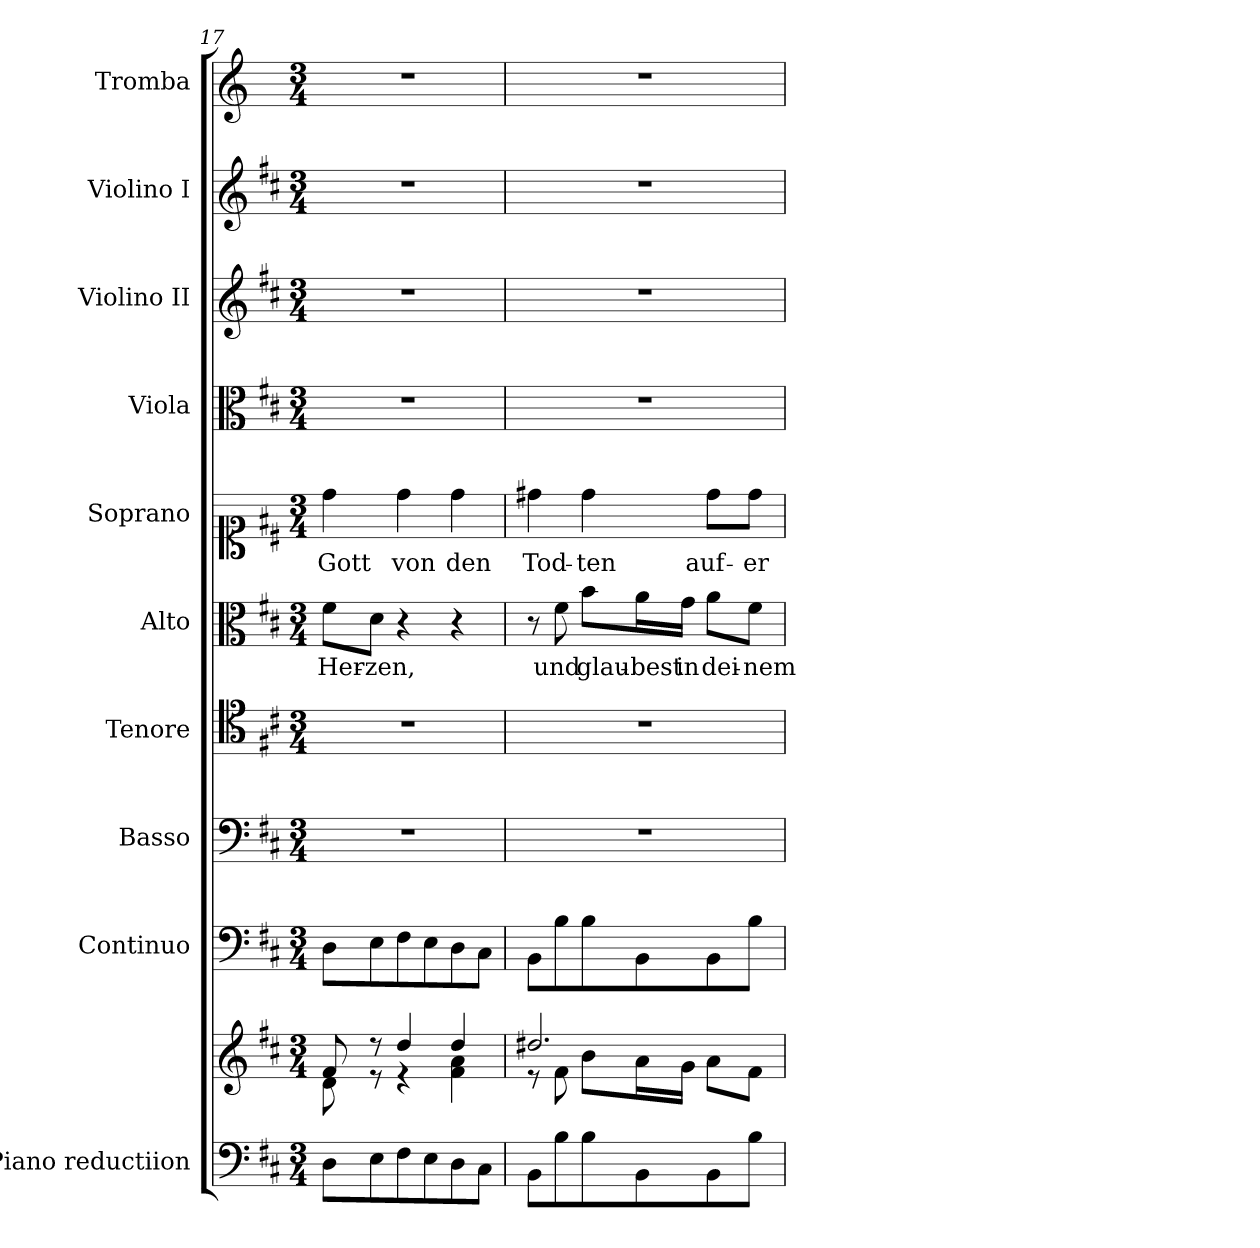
**kern	**kern	**kern	**kern	**kern	**kern	**text	**kern	**text	**kern	**kern	**kern	**kern
*part10	*part10	*part9	*part8	*part7	*part6	*part6	*part5	*part5	*part4	*part3	*part2	*part1
*staff11	*staff10	*staff9	*staff8	*staff7	*staff6	*staff6	*staff5	*staff5	*staff4	*staff3	*staff2	*staff1
*I"Piano reductiion	*	*I"Continuo	*I"Basso	*I"Tenore	*I"Alto	*	*I"Soprano	*	*I"Viola	*I"Violino II	*I"Violino I	*I"Tromba
*I'Pno	*	*	*	*	*	*	*	*	*I'Vla	*I'Vln	*I'Vln	*
*clefF4	*clefG2	*clefF4	*clefF4	*clefC4	*clefC3	*	*clefC1	*	*clefC3	*clefG2	*clefG2	*clefG2
*	*	*	*	*	*	*	*	*	*	*	*	*ITrd-1c-2
*k[f#c#]	*k[f#c#]	*k[f#c#]	*k[f#c#]	*k[f#c#]	*k[f#c#]	*	*k[f#c#]	*	*k[f#c#]	*k[f#c#]	*k[f#c#]	*k[f#c#]
*M3/4	*M3/4	*M3/4	*M3/4	*M3/4	*M3/4	*	*M3/4	*	*M3/4	*M3/4	*M3/4	*M3/4
=17	=17	=17	=17	=17	=17	=17	=17	=17	=17	=17	=17	=17
*	*^	*	*	*	*	*	*	*	*	*	*	*
!	!	!	!	!	!	!	!LO:LY:b	!	!LO:LY:b	!	!	!	!
8D\L	8f#/	8d\	8D\L	2.r	2.r	8f#\L	Her-	4dd\	Gott	2.r	2.r	2.r	2.r
!	!	!	!	!	!	!	!LO:LY:b	!	!	!	!	!	!
8E\	8r	8r	8E\	.	.	8d\J	-zen,	.	.	.	.	.	.
!	!	!	!	!	!	!	!	!	!LO:LY:b	!	!	!	!
8F#\	4dd/	4r	8F#\	.	.	4r	.	4dd\	von	.	.	.	.
8E\	.	.	8E\	.	.	.	.	.	.	.	.	.	.
!	!	!	!	!	!	!	!	!	!LO:LY:b	!	!	!	!
8D\	4dd/	4f#\ 4a\	8D\	.	.	4r	.	4dd\	den	.	.	.	.
8C#\J	.	.	8C#\J	.	.	.	.	.	.	.	.	.	.
!!LO:PB:g=z
=18	=18	=18	=18	=18	=18	=18	=18	=18	=18	=18	=18	=18	=18
!	!	!	!	!	!	!	!	!	!LO:LY:b	!	!	!	!
8BB\L	2.dd#X/	8r	8BB\L	2.r	2.r	8r	.	4dd#X\	Tod-	2.r	2.r	2.r	2.r
!	!	!	!	!	!	!	!LO:LY:b	!	!	!	!	!	!
8B\	.	8f#\	8B\	.	.	8f#\	und	.	.	.	.	.	.
!	!	!	!	!	!	!	!LO:LY:b	!	!LO:LY:b	!	!	!	!
8B\	.	8b\L	8B\	.	.	8b\L	glau-	4dd#\	-ten	.	.	.	.
!	!	!	!	!	!	!	!LO:LY:b	!	!	!	!	!	!
8BB\	.	16a\L	8BB\	.	.	16a\L	-best	.	.	.	.	.	.
!	!	!	!	!	!	!	!LO:LY:b	!	!	!	!	!	!
.	.	16g\JJ	.	.	.	16g\JJ	in	.	.	.	.	.	.
!	!	!	!	!	!	!	!LO:LY:b	!	!LO:LY:b	!	!	!	!
8BB\	.	8a\L	8BB\	.	.	8a\L	dei-	8dd#\L	auf-	.	.	.	.
!	!	!	!	!	!	!	!LO:LY:b	!	!LO:LY:b	!	!	!	!
8B\J	.	8f#\J	8B\J	.	.	8f#\J	-nem	8dd#\J	-er-	.	.	.	.
*	*v	*v	*	*	*	*	*	*	*	*	*	*	*
=	=	=	=	=	=	=	=	=	=	=	=	=
*-	*-	*-	*-	*-	*-	*-	*-	*-	*-	*-	*-	*-
